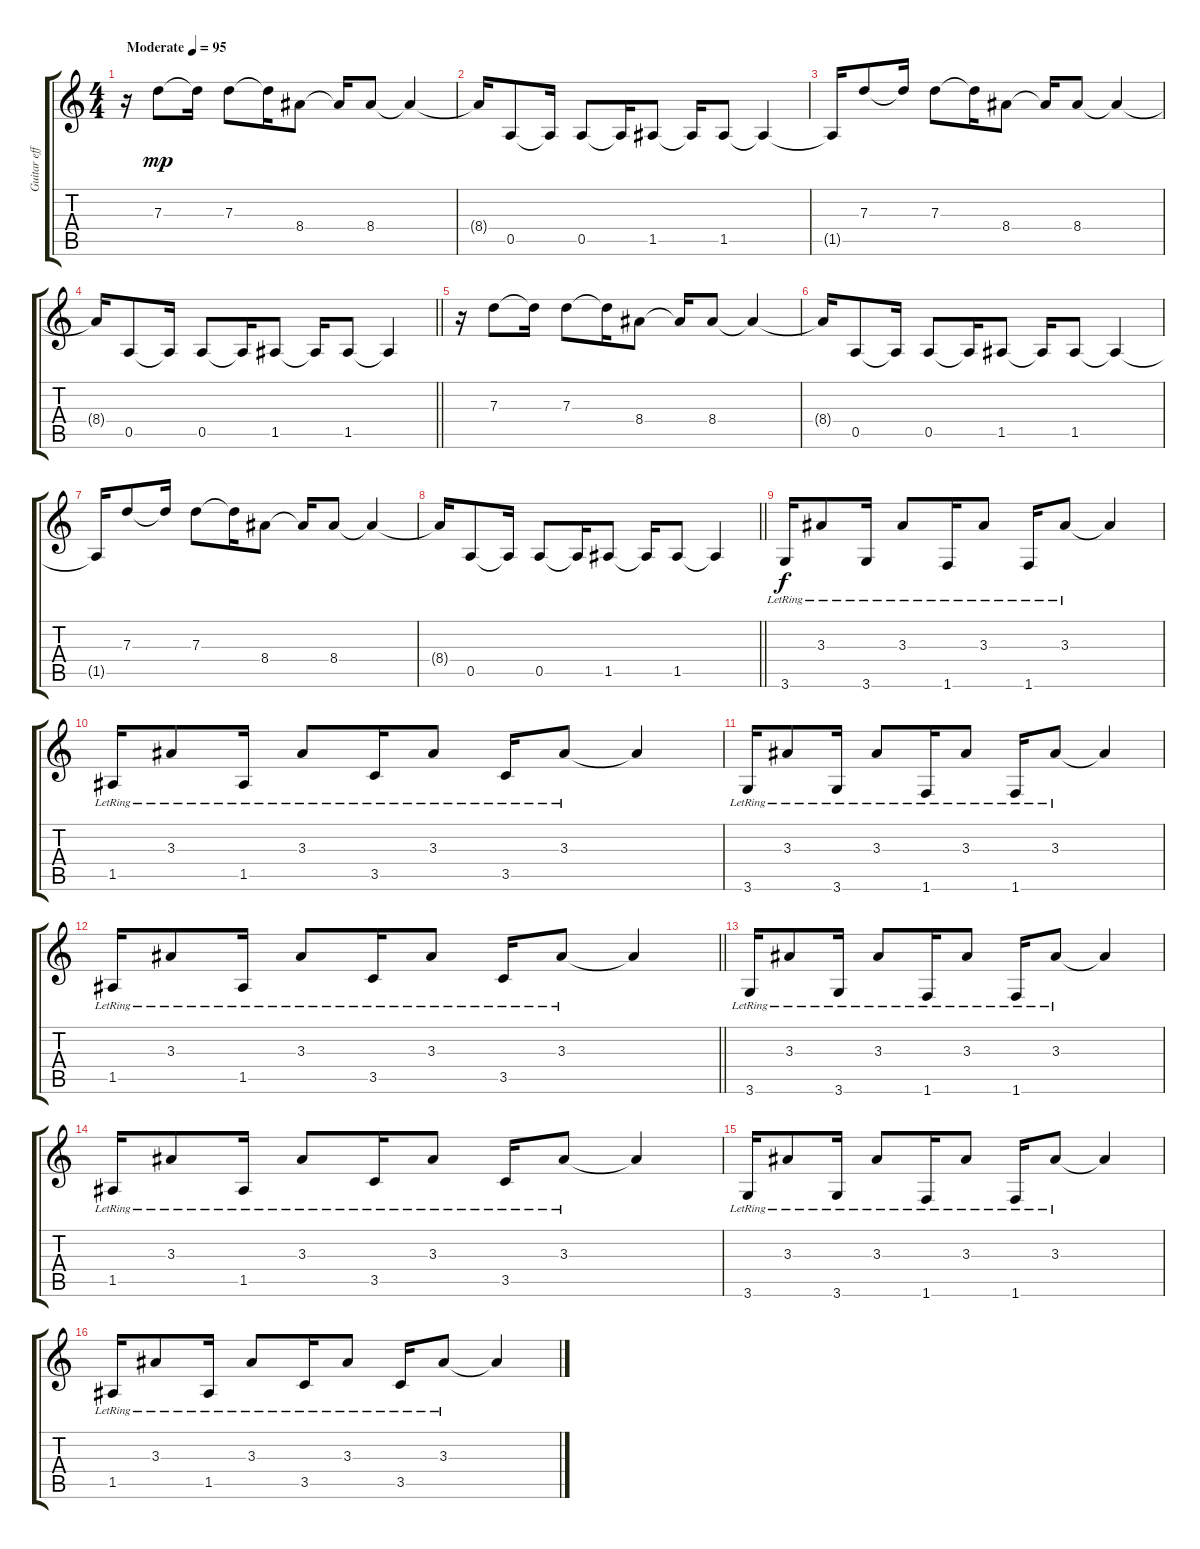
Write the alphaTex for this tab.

\track ("Guitar effect 1" "Guitar eff") {instrument overdrivenguitar}
\staff {score tabs}
\tuning (E4 B3 G3 D3 A2 E2) {hide}
\ts (4 4)
\tempo (95 "Moderate")
\clef g2
\ks c
r.16{dy mp volume 2 instrument overdrivenguitar} 7.3.8 7.3{t}.16 7.3.8 7.3{t}.16 8.4.8 8.4{t}.16 8.4.8 8.4{t}.4 |
8.4{t}.16 0.5.8 0.5{t}.16 0.5.8 0.5{t}.16 1.5.8 1.5{t}.16 1.5.8 1.5{t}.4 |
1.5{t}.16{instrument overdrivenguitar} 7.3.8 7.3{t}.16 7.3.8 7.3{t}.16 8.4.8 8.4{t}.16 8.4.8 8.4{t}.4 |
\barLineRight lightlight
8.4{t}.16 0.5.8 0.5{t}.16 0.5.8 0.5{t}.16 1.5.8 1.5{t}.16 1.5.8 1.5{t}.4 |
r.16{volume 2 instrument overdrivenguitar} 7.3.8 7.3{t}.16 7.3.8 7.3{t}.16 8.4.8 8.4{t}.16 8.4.8 8.4{t}.4 |
8.4{t}.16 0.5.8 0.5{t}.16 0.5.8 0.5{t}.16 1.5.8 1.5{t}.16 1.5.8 1.5{t}.4 |
1.5{t}.16{instrument overdrivenguitar} 7.3.8 7.3{t}.16 7.3.8 7.3{t}.16 8.4.8 8.4{t}.16 8.4.8 8.4{t}.4 |
\barLineRight lightlight
8.4{t}.16 0.5.8 0.5{t}.16 0.5.8 0.5{t}.16 1.5.8 1.5{t}.16 1.5.8 1.5{t}.4 |
3.6{lr}.16{dy f volume 4 instrument electricguitarclean} 3.3{lr}.8 3.6{lr}.16 3.3{lr}.8 1.6{lr}.16 3.3{lr}.8 1.6{lr}.16 3.3{lr}.8 3.3{t}.4 |
1.5{lr}.16 3.3{lr}.8 1.5{lr}.16 3.3{lr}.8 3.5{lr}.16 3.3{lr}.8 3.5{lr}.16 3.3{lr}.8 3.3{t}.4 |
3.6{lr}.16{volume 4 instrument electricguitarclean} 3.3{lr}.8 3.6{lr}.16 3.3{lr}.8 1.6{lr}.16 3.3{lr}.8 1.6{lr}.16 3.3{lr}.8 3.3{t}.4 |
\barLineRight lightlight
1.5{lr}.16 3.3{lr}.8 1.5{lr}.16 3.3{lr}.8 3.5{lr}.16 3.3{lr}.8 3.5{lr}.16 3.3{lr}.8 3.3{t}.4 |
3.6{lr}.16{volume 4 instrument electricguitarclean} 3.3{lr}.8 3.6{lr}.16 3.3{lr}.8 1.6{lr}.16 3.3{lr}.8 1.6{lr}.16 3.3{lr}.8 3.3{t}.4 |
1.5{lr}.16 3.3{lr}.8 1.5{lr}.16 3.3{lr}.8 3.5{lr}.16 3.3{lr}.8 3.5{lr}.16 3.3{lr}.8 3.3{t}.4 |
3.6{lr}.16{volume 4 instrument electricguitarclean} 3.3{lr}.8 3.6{lr}.16 3.3{lr}.8 1.6{lr}.16 3.3{lr}.8 1.6{lr}.16 3.3{lr}.8 3.3{t}.4 |
1.5{lr}.16 3.3{lr}.8 1.5{lr}.16 3.3{lr}.8 3.5{lr}.16 3.3{lr}.8 3.5{lr}.16 3.3{lr}.8 3.3{t}.4
